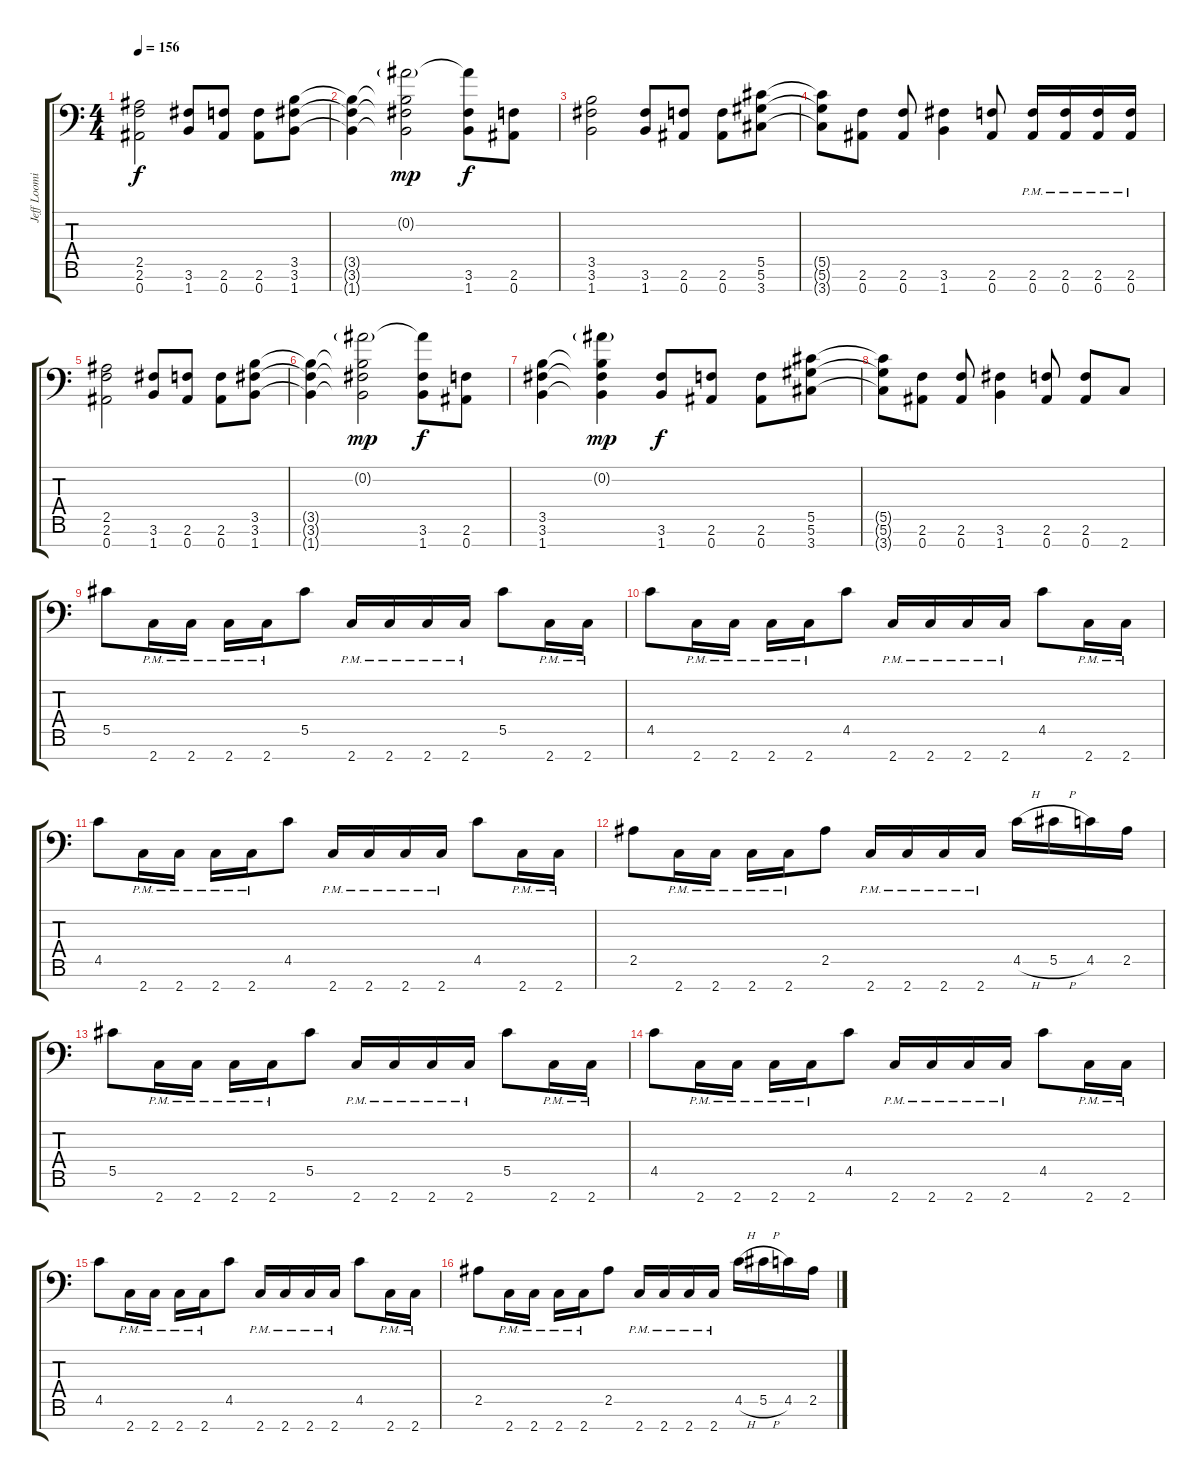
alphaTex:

\track ("Jeff Loomis Rythme" "Jeff Loomi") {instrument distortionguitar}
\staff {score tabs}
\tuning (Eb4 Bb3 Gb3 Db3 Ab2 Eb2 Bb1) {hide}
\ts (4 4)
\tempo 156
\clef f4
\ks c
(2.5 2.6 0.7).2{dy f} (3.6 1.7).8 (2.6 0.7).8 (2.6 0.7).8 (3.5 3.6 1.7).8 |
(3.5{t} 3.6{t} 1.7{t}).4 (0.2{g} 3.5{t} 3.6{t} 1.7{t}).2{dy mp} (0.2{t} 3.6 1.7).8{dy f} (2.6 0.7).8 |
(3.5 3.6 1.7).2 (3.6 1.7).8 (2.6 0.7).8 (2.6 0.7).8 (5.5 5.6 3.7).8 |
(5.5{t} 5.6{t} 3.7{t}).8 (2.6 0.7).8 (2.6 0.7).8 (3.6 1.7).4 (2.6 0.7).8 (2.6{pm} 0.7{pm}).16 (2.6{pm} 0.7{pm}).16 (2.6{pm} 0.7{pm}).16 (2.6{pm} 0.7{pm}).16 |
(2.5 2.6 0.7).2 (3.6 1.7).8 (2.6 0.7).8 (2.6 0.7).8 (3.5 3.6 1.7).8 |
(3.5{t} 3.6{t} 1.7{t}).4 (0.2{g} 3.5{t} 3.6{t} 1.7{t}).2{dy mp} (0.2{t} 3.6 1.7).8{dy f} (2.6 0.7).8 |
(3.5 3.6 1.7).4 (0.2{g} 3.5{t} 3.6{t} 1.7{t}).4{dy mp} (3.6 1.7).8{dy f} (2.6 0.7).8 (2.6 0.7).8 (5.5 5.6 3.7).8 |
(5.5{t} 5.6{t} 3.7{t}).8 (2.6 0.7).8 (2.6 0.7).8 (3.6 1.7).4 (2.6 0.7).8 (2.6 0.7).8 2.7.8 |
\section ("" "")
5.5.8 2.7{pm}.16 2.7{pm}.16 2.7{pm}.16 2.7{pm}.16 5.5.8 2.7{pm}.16 2.7{pm}.16 2.7{pm}.16 2.7{pm}.16 5.5.8 2.7{pm}.16 2.7{pm}.16 |
4.5.8 2.7{pm}.16 2.7{pm}.16 2.7{pm}.16 2.7{pm}.16 4.5.8 2.7{pm}.16 2.7{pm}.16 2.7{pm}.16 2.7{pm}.16 4.5.8 2.7{pm}.16 2.7{pm}.16 |
4.5.8 2.7{pm}.16 2.7{pm}.16 2.7{pm}.16 2.7{pm}.16 4.5.8 2.7{pm}.16 2.7{pm}.16 2.7{pm}.16 2.7{pm}.16 4.5.8 2.7{pm}.16 2.7{pm}.16 |
2.5.8 2.7{pm}.16 2.7{pm}.16 2.7{pm}.16 2.7{pm}.16 2.5.8 2.7{pm}.16 2.7{pm}.16 2.7{pm}.16 2.7{pm}.16 4.5{h}.16 5.5{h}.16 4.5.16 2.5.16 |
5.5.8 2.7{pm}.16 2.7{pm}.16 2.7{pm}.16 2.7{pm}.16 5.5.8 2.7{pm}.16 2.7{pm}.16 2.7{pm}.16 2.7{pm}.16 5.5.8 2.7{pm}.16 2.7{pm}.16 |
4.5.8 2.7{pm}.16 2.7{pm}.16 2.7{pm}.16 2.7{pm}.16 4.5.8 2.7{pm}.16 2.7{pm}.16 2.7{pm}.16 2.7{pm}.16 4.5.8 2.7{pm}.16 2.7{pm}.16 |
4.5.8 2.7{pm}.16 2.7{pm}.16 2.7{pm}.16 2.7{pm}.16 4.5.8 2.7{pm}.16 2.7{pm}.16 2.7{pm}.16 2.7{pm}.16 4.5.8 2.7{pm}.16 2.7{pm}.16 |
2.5.8 2.7{pm}.16 2.7{pm}.16 2.7{pm}.16 2.7{pm}.16 2.5.8 2.7{pm}.16 2.7{pm}.16 2.7{pm}.16 2.7{pm}.16 4.5{h}.16 5.5{h}.16 4.5.16 2.5.16
